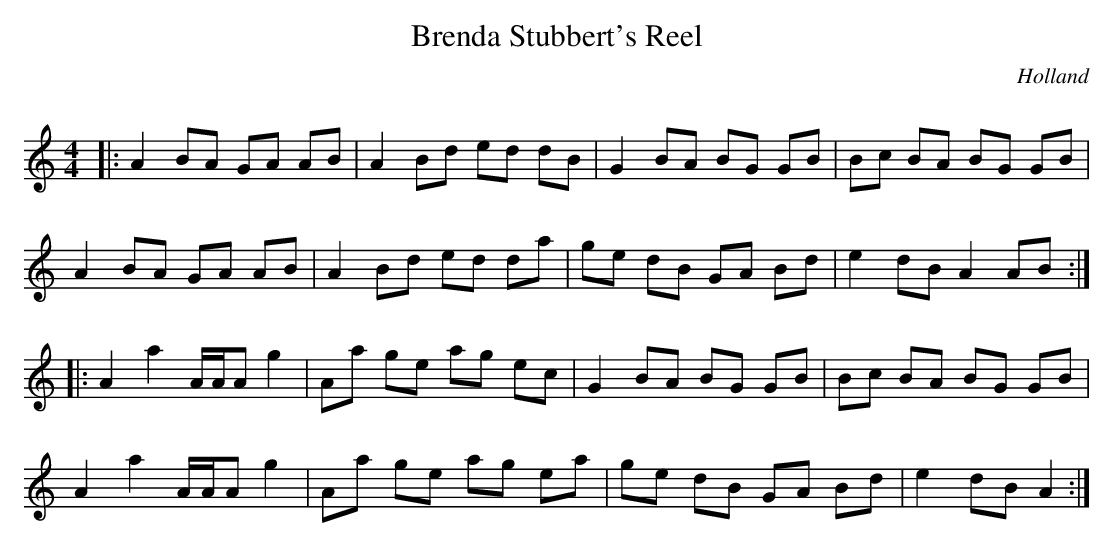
X:1
T: Brenda Stubbert's Reel
C:Holland
Q: 232
K:Am
M:4/4
L:1/8
|:A2BA GA AB|A2Bd ed dB|G2BA BG GB|Bc BA BG GB|
A2BA GA AB|A2Bd ed da|ge dB GA Bd|e2dB A2AB:|
|:A2a2 A1/2A1/2A g2|Aa ge ag ec|G2BA BG GB|Bc BA BG GB|
A2a2 A1/2A1/2A g2|Aa ge ag ea|ge dB GA Bd|e2dB A2:|
